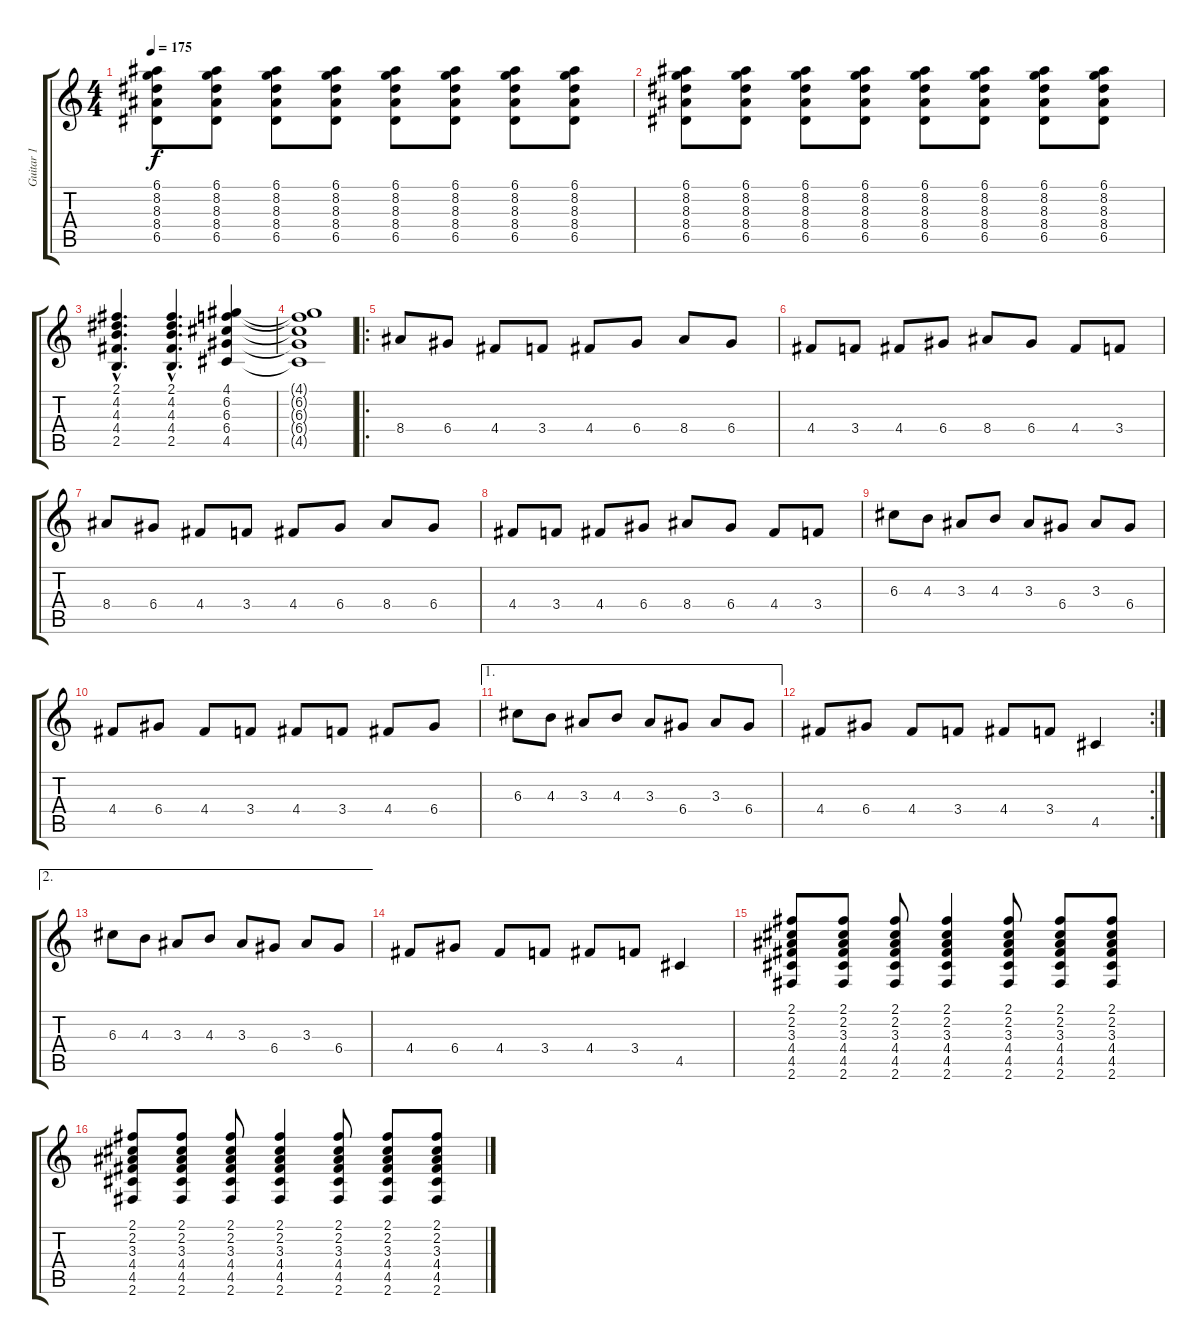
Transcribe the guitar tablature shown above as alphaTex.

\track ("Guitar 1" "Guitar 1") {instrument distortionguitar}
\staff {score tabs}
\tuning (E4 B3 G3 D3 A2 E2) {hide}
\ts (4 4)
\tempo 175
\clef g2
\ks c
(6.1 8.2 8.3 8.4 6.5).8{dy f} (6.1 8.2 8.3 8.4 6.5).8 (6.1 8.2 8.3 8.4 6.5).8 (6.1 8.2 8.3 8.4 6.5).8 (6.1 8.2 8.3 8.4 6.5).8 (6.1 8.2 8.3 8.4 6.5).8 (6.1 8.2 8.3 8.4 6.5).8 (6.1 8.2 8.3 8.4 6.5).8 |
(6.1 8.2 8.3 8.4 6.5).8 (6.1 8.2 8.3 8.4 6.5).8 (6.1 8.2 8.3 8.4 6.5).8 (6.1 8.2 8.3 8.4 6.5).8 (6.1 8.2 8.3 8.4 6.5).8 (6.1 8.2 8.3 8.4 6.5).8 (6.1 8.2 8.3 8.4 6.5).8 (6.1 8.2 8.3 8.4 6.5).8 |
(2.1{hac} 4.2{hac} 4.3{hac} 4.4{hac} 2.5{hac}).4{d} (2.1{hac} 4.2{hac} 4.3{hac} 4.4{hac} 2.5{hac}).4{d} (4.1 6.2 6.3 6.4 4.5).4 |
(4.1{t} 6.2{t} 6.3{t} 6.4{t} 4.5{t}).1 |
\ro
8.4.8{instrument electricguitarclean} 6.4.8 4.4.8 3.4.8 4.4.8 6.4.8 8.4.8 6.4.8 |
4.4.8 3.4.8 4.4.8 6.4.8 8.4.8 6.4.8 4.4.8 3.4.8 |
8.4.8 6.4.8 4.4.8 3.4.8 4.4.8 6.4.8 8.4.8 6.4.8 |
4.4.8 3.4.8 4.4.8 6.4.8 8.4.8 6.4.8 4.4.8 3.4.8 |
6.3.8 4.3.8 3.3.8 4.3.8 3.3.8 6.4.8 3.3.8 6.4.8 |
4.4.8 6.4.8 4.4.8 3.4.8 4.4.8 3.4.8 4.4.8 6.4.8 |
\ae 1
6.3.8 4.3.8 3.3.8 4.3.8 3.3.8 6.4.8 3.3.8 6.4.8 |
\rc 2
4.4.8 6.4.8 4.4.8 3.4.8 4.4.8 3.4.8 4.5.4 |
\ae 2
6.3.8 4.3.8 3.3.8 4.3.8 3.3.8 6.4.8 3.3.8 6.4.8 |
4.4.8 6.4.8 4.4.8 3.4.8 4.4.8 3.4.8 4.5.4 |
(2.1 2.2 3.3 4.4 4.5 2.6).8{volume 12 instrument distortionguitar} (2.1 2.2 3.3 4.4 4.5 2.6).8 (2.1 2.2 3.3 4.4 4.5 2.6).8 (2.1 2.2 3.3 4.4 4.5 2.6).4 (2.1 2.2 3.3 4.4 4.5 2.6).8 (2.1 2.2 3.3 4.4 4.5 2.6).8 (2.1 2.2 3.3 4.4 4.5 2.6).8 |
(2.1 2.2 3.3 4.4 4.5 2.6).8 (2.1 2.2 3.3 4.4 4.5 2.6).8 (2.1 2.2 3.3 4.4 4.5 2.6).8 (2.1 2.2 3.3 4.4 4.5 2.6).4 (2.1 2.2 3.3 4.4 4.5 2.6).8 (2.1 2.2 3.3 4.4 4.5 2.6).8 (2.1 2.2 3.3 4.4 4.5 2.6).8
